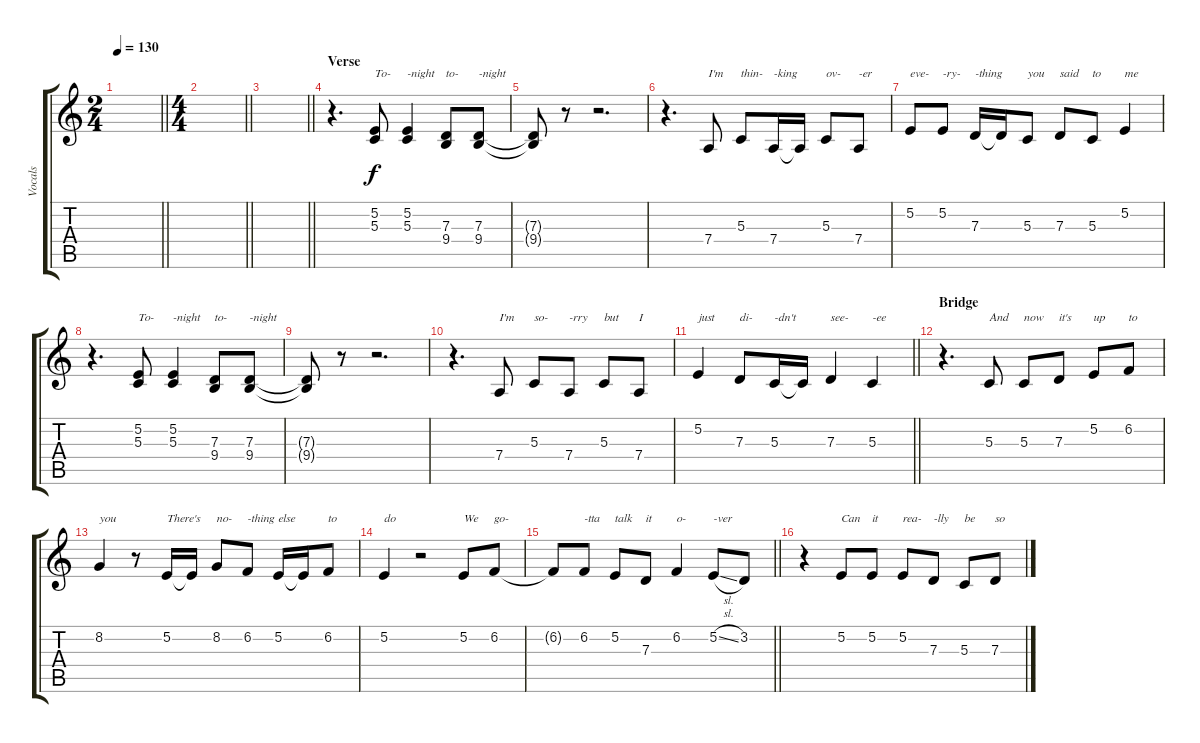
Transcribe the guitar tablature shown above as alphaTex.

\track ("Vocals" "Vocals") {instrument flute}
\staff {score tabs}
\tuning (E4 B3 G3 D3 A2 E2) {hide}
\ts (2 4)
\tempo 130
\clef g2
\barLineRight lightlight
\ks c
|
\ts (4 4)
\barLineRight lightlight
|
\barLineRight lightlight
|
\section ("" "Verse")
r.4{d} (5.2 5.3).8{txt "To-"} (5.2 5.3).4{txt "-night"} (7.3 9.4).8{txt "to-"} (7.3 9.4).8{txt "-night"} |
(7.3{t} 9.4{t}).8 r.8 r.2{d} |
r.4{d} 7.4.8{txt "I'm"} 5.3.8{txt "thin-"} 7.4.16{txt "-king"} 7.4{t}.16 5.3.8{txt "ov-"} 7.4.8{txt "-er"} |
5.2.8{txt "eve-"} 5.2.8{txt "-ry-"} 7.3.16{txt "-thing"} 7.3{t}.16 5.3.8{txt "you"} 7.3.8{txt "said"} 5.3.8{txt "to"} 5.2.4{txt "me"} |
r.4{d} (5.2 5.3).8{txt "To-"} (5.2 5.3).4{txt "-night"} (7.3 9.4).8{txt "to-"} (7.3 9.4).8{txt "-night"} |
(7.3{t} 9.4{t}).8 r.8 r.2{d} |
r.4{d} 7.4.8{txt "I'm"} 5.3.8{txt "so-"} 7.4.8{txt "-rry"} 5.3.8{txt "but"} 7.4.8{txt "I"} |
\barLineRight lightlight
5.2.4{txt "just"} 7.3.8{txt "di-"} 5.3.16{txt "-dn't"} 5.3{t}.16 7.3.4{txt "see-"} 5.3.4{txt "-ee"} |
\section ("" "Bridge")
r.4{d} 5.3.8{txt "And"} 5.3.8{txt "now"} 7.3.8{txt "it's"} 5.2.8{txt "up"} 6.2.8{txt "to"} |
8.2.4{txt "you"} r.8 5.2.16{txt "There's"} 5.2{t}.16 8.2.8{txt "no-"} 6.2.8{txt "-thing"} 5.2.16{txt "else"} 5.2{t}.16 6.2.8{txt "to"} |
5.2.4{txt "do"} r.2 5.2.8{txt "We"} 6.2.8{txt "go-"} |
\barLineRight lightlight
6.2{t}.8 6.2.8{txt "-tta"} 5.2.8{txt "talk"} 7.3.8{txt "it"} 6.2.4{txt "o-"} 5.2{sl}.8{txt "-ver"} 3.2.8 |
r.4 5.2.8{txt "Can"} 5.2.8{txt "it"} 5.2.8{txt "rea-"} 7.3.8{txt "-lly"} 5.3.8{txt "be"} 7.3.8{txt "so"}
